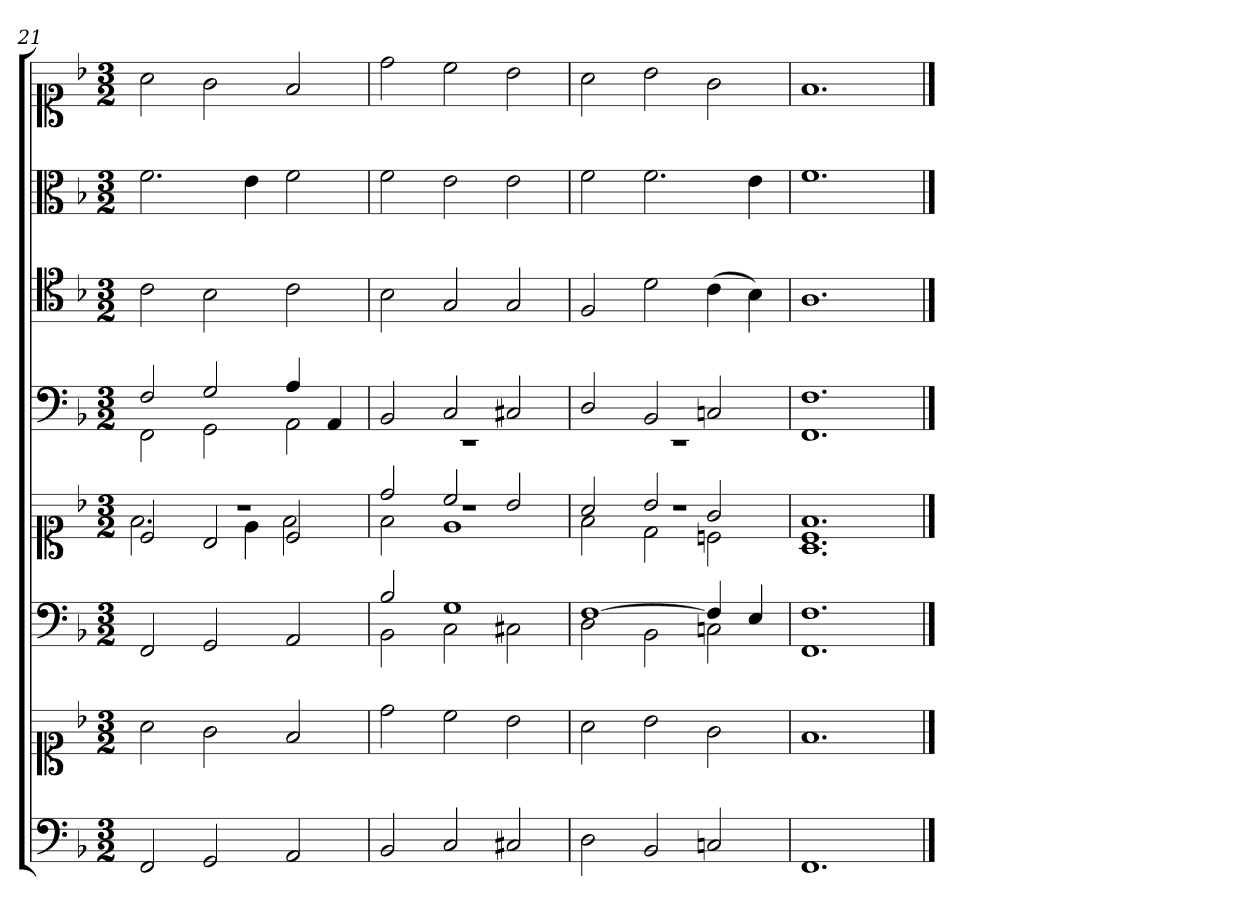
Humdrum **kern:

**kern	**kern	**kern	**kern	**kern	**kern	**kern	**kern
*part6	*part6	*part5	*part5	*part4	*part3	*part2	*part1
*staff8	*staff7	*staff6	*staff5	*staff4	*staff3	*staff2	*staff1
*clefF4	*clefC1	*clefF4	*clefC1	*clefF4	*clefC4	*clefC3	*clefC1
*k[b-]	*k[b-]	*k[b-]	*k[b-]	*k[b-]	*k[b-]	*k[b-]	*k[b-]
*F:	*F:	*F:	*F:	*F:	*F:	*F:	*F:
*M3/2	*M3/2	*M3/2	*M3/2	*M3/2	*M3/2	*M3/2	*M3/2
=21	=21	=21	=21	=21	=21	=21	=21
*	*	*	*^	*^	*	*	*
*	*	*	*	*^	*	*	*	*	*
2FF	2a	2FF	2c	2.f	1.r	2F	2FF	2c	2.f	2a
2GG	2g	2GG	2B-	.	.	2G	2GG	2B-	.	2g
.	.	.	.	4e	.	.	.	.	4e	.
2AA	2f	2AA	2c	2f	.	4A	2AA	2c	2f	2f
.	.	.	.	.	.	4AA	.	.	.	.
=22	=22	=22	=22	=22	=22	=22	=22	=22	=22	=22
*	*	*^	*	*	*	*	*	*	*	*
2BB-	2dd	2B-	2BB-	2dd	2f	1.r	2BB-	1.r	2B-	2f	2dd
2C	2cc	1G	2C	2cc	1e	.	2C	.	2G	2e	2cc
2C#X	2b-	.	2C#X	2b-	.	.	2C#X	.	2G	2e	2b-
=23	=23	=23	=23	=23	=23	=23	=23	=23	=23	=23	=23
2D	2a	[1F	2D	2a	2f	1.r	2D	1.r	2F	2f	2a
2BB-	2b-	.	2BB-	2b-	2d	.	2BB-	.	2d	2.f	2b-
2Cn	2g	4F]	2Cn	2g	2cn	.	2Cn	.	(4c	.	2g
.	.	4E	.	.	.	.	.	.	4B-)	4e	.
=24	=24	=24	=24	=24	=24	=24	=24	=24	=24	=24	=24
1.FF	1.f	1.F	1.FF	1.f	1.c	1.A\	1.F	1.FF	1.A	1.f	1.f
*	*	*v	*v	*	*	*	*v	*v	*	*	*
*	*	*	*v	*v	*v	*	*	*	*
==	==	==	==	==	==	==	==
*-	*-	*-	*-	*-	*-	*-	*-
